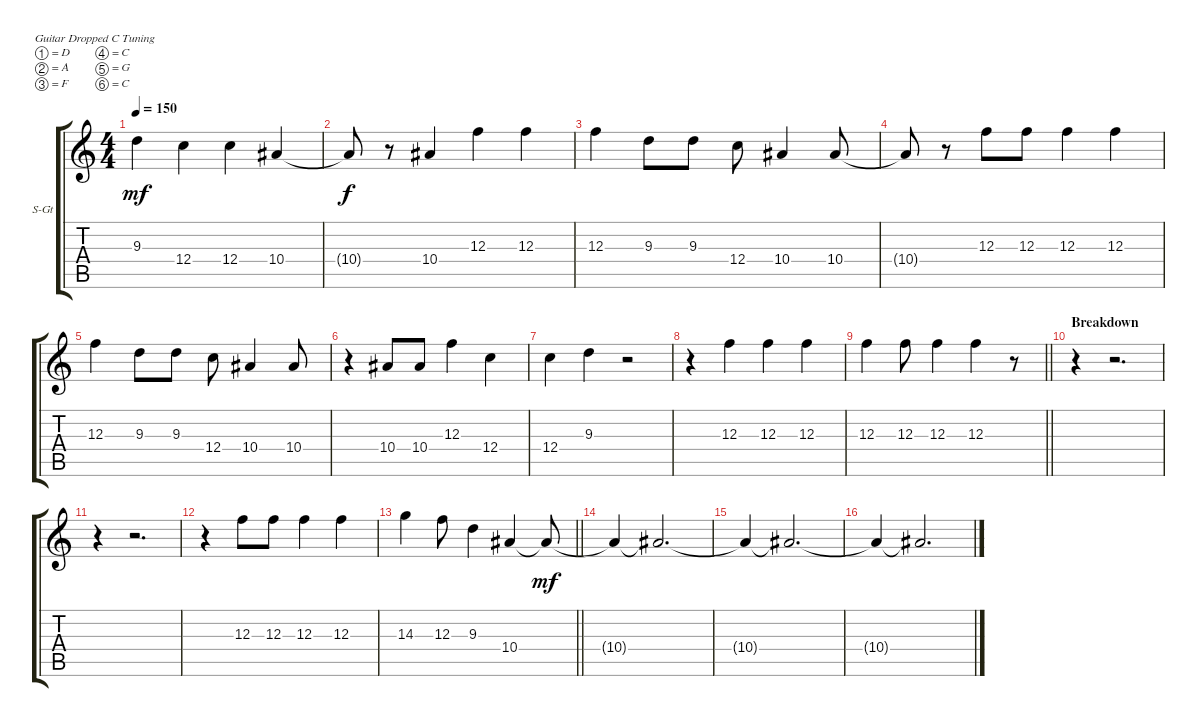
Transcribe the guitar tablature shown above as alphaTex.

\bracketExtendMode groupsimilarinstruments
\firstSystemTrackNameOrientation horizontal
\otherSystemsTrackNameOrientation horizontal
\track ("Vocals" "S-Gt") {mute instrument altosax}
\staff {score tabs}
\tuning (D4 A3 F3 C3 G2 C2)
\displaytranspose 12
\ts (4 4)
\tempo 150
\clef g2
\ks c
9.3.4{dy mf} 12.4.4 12.4.4 10.4.4 |
10.4{t}.8{dy f} r.8 10.4.4 12.3.4 12.3.4 |
12.3.4 9.3.8 9.3.8 12.4.8 10.4.4 10.4.8 |
10.4{t}.8 r.8 12.3.8 12.3.8 12.3.4 12.3.4 |
12.3.4 9.3.8 9.3.8 12.4.8 10.4.4 10.4.8 |
r.4 10.4.8 10.4.8 12.3.4 12.4.4 |
12.4.4 9.3.4 r.2 |
r.4 12.3.4 12.3.4 12.3.4 |
\barLineRight lightlight
12.3.4 12.3.8 12.3.4 12.3.4 r.8 |
\section ("" "Breakdown")
r.4 r.2{d} |
r.4 r.2{d} |
r.4 12.3.8 12.3.8 12.3.4 12.3.4 |
\barLineRight lightlight
14.3.4 12.3.8 9.3.4 10.4.4 10.4{t}.8{dy mf} |
10.4{t}.4 10.4{t}.2{d} |
10.4{t}.4 10.4{t}.2{d} |
10.4{t}.4 10.4{t}.2{d}
